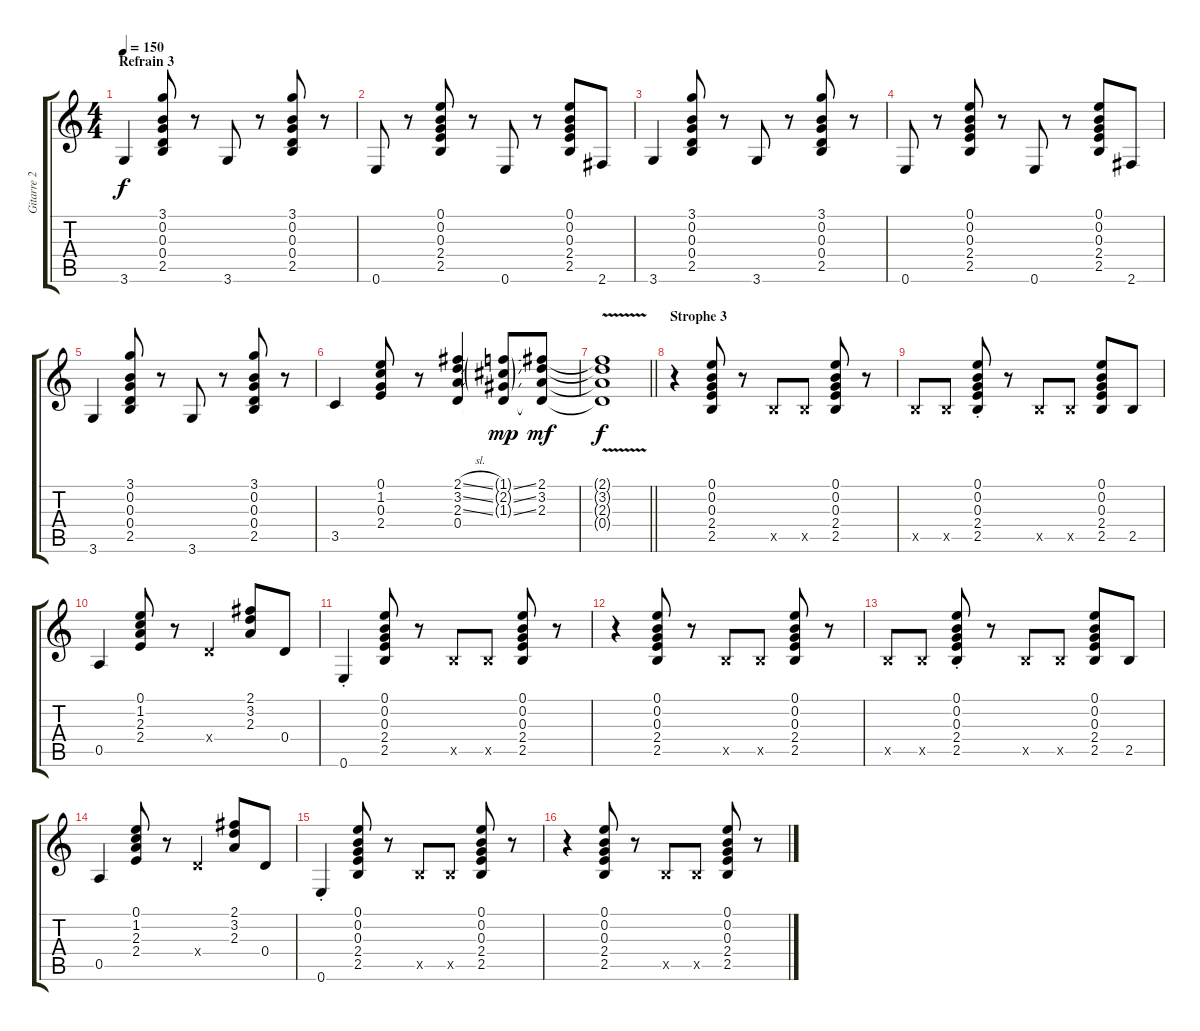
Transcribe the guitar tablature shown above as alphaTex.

\track ("Gitarre 2" "Gitarre 2") {instrument overdrivenguitar}
\staff {score tabs}
\tuning (E4 B3 G3 D3 A2 E2) {hide}
\ts (4 4)
\section ("" "Refrain 3")
\tempo 150
\clef g2
\ks c
3.6.4{dy f} (3.1 0.2 0.3 0.4 2.5).8 r.8 3.6.8 r.8 (3.1 0.2 0.3 0.4 2.5).8 r.8 |
0.6.8 r.8 (0.1 0.2 0.3 2.4 2.5).8 r.8 0.6.8 r.8 (0.1 0.2 0.3 2.4 2.5).8 2.6.8 |
3.6.4 (3.1 0.2 0.3 0.4 2.5).8 r.8 3.6.8 r.8 (3.1 0.2 0.3 0.4 2.5).8 r.8 |
0.6.8 r.8 (0.1 0.2 0.3 2.4 2.5).8 r.8 0.6.8 r.8 (0.1 0.2 0.3 2.4 2.5).8 2.6.8 |
3.6.4 (3.1 0.2 0.3 0.4 2.5).8 r.8 3.6.8 r.8 (3.1 0.2 0.3 0.4 2.5).8 r.8 |
3.5.4 (0.1 1.2 0.3 2.4).8 r.8 (2.1{sl} 3.2{sl} 2.3{sl} 0.4).4 (1.1{ss g} 2.2{ss g} 1.3{ss g} 0.4{t}).8{dy mp} (2.1 3.2 2.3 0.4{t}).8{dy mf} |
\barLineRight lightlight
(2.1{v t} 3.2{v t} 2.3{v t} 0.4{v t}).1{dy f} |
\section ("" "Strophe 3")
r.4 (0.1 0.2 0.3 2.4 2.5).8 r.8 2.5{x}.8 2.5{x}.8 (0.1 0.2 0.3 2.4 2.5).8 r.8 |
2.5{x}.8 2.5{x}.8 (0.1{st} 0.2{st} 0.3{st} 2.4{st} 2.5{st}).8 r.8 2.5{x}.8 2.5{x}.8 (0.1 0.2 0.3 2.4 2.5).8 2.5.8 |
0.5.4 (0.1 1.2 2.3 2.4).8 r.8 0.4{x}.4 (2.1 3.2 2.3).8 0.4.8 |
0.6{st}.4 (0.1 0.2 0.3 2.4 2.5).8 r.8 2.5{x}.8 2.5{x}.8 (0.1 0.2 0.3 2.4 2.5).8 r.8 |
r.4 (0.1 0.2 0.3 2.4 2.5).8 r.8 2.5{x}.8 2.5{x}.8 (0.1 0.2 0.3 2.4 2.5).8 r.8 |
2.5{x}.8 2.5{x}.8 (0.1{st} 0.2{st} 0.3{st} 2.4{st} 2.5{st}).8 r.8 2.5{x}.8 2.5{x}.8 (0.1 0.2 0.3 2.4 2.5).8 2.5.8 |
0.5.4 (0.1 1.2 2.3 2.4).8 r.8 0.4{x}.4 (2.1 3.2 2.3).8 0.4.8 |
0.6{st}.4 (0.1 0.2 0.3 2.4 2.5).8 r.8 2.5{x}.8 2.5{x}.8 (0.1 0.2 0.3 2.4 2.5).8 r.8 |
r.4 (0.1 0.2 0.3 2.4 2.5).8 r.8 2.5{x}.8 2.5{x}.8 (0.1 0.2 0.3 2.4 2.5).8 r.8
